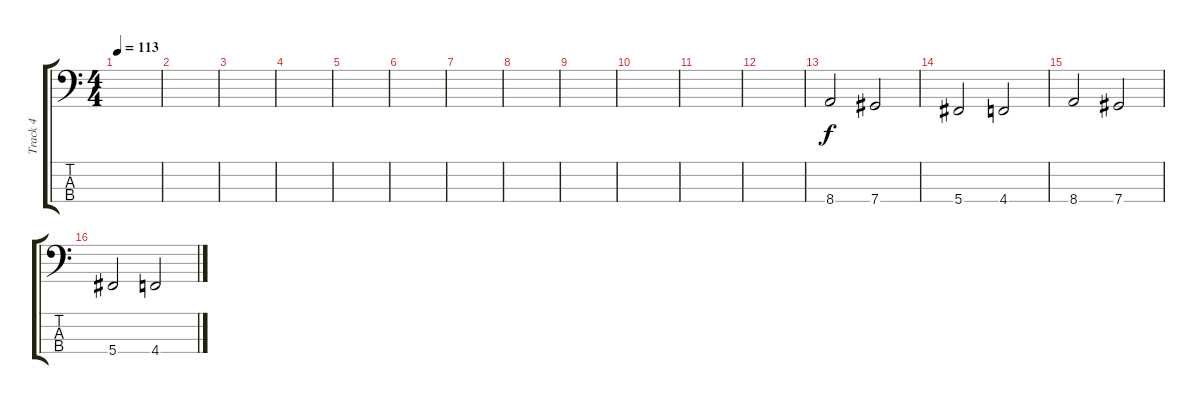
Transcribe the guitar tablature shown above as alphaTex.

\track ("Track 4" "Track 4") {instrument acousticguitarsteel}
\staff {score tabs}
\tuning (G2 D2 A1 Db1) {hide}
\ts (4 4)
\tempo 113
\clef f4
\ks c
|
|
|
|
|
|
|
|
|
|
|
|
8.4.2 7.4.2 |
5.4.2 4.4.2 |
8.4.2 7.4.2 |
5.4.2 4.4.2
